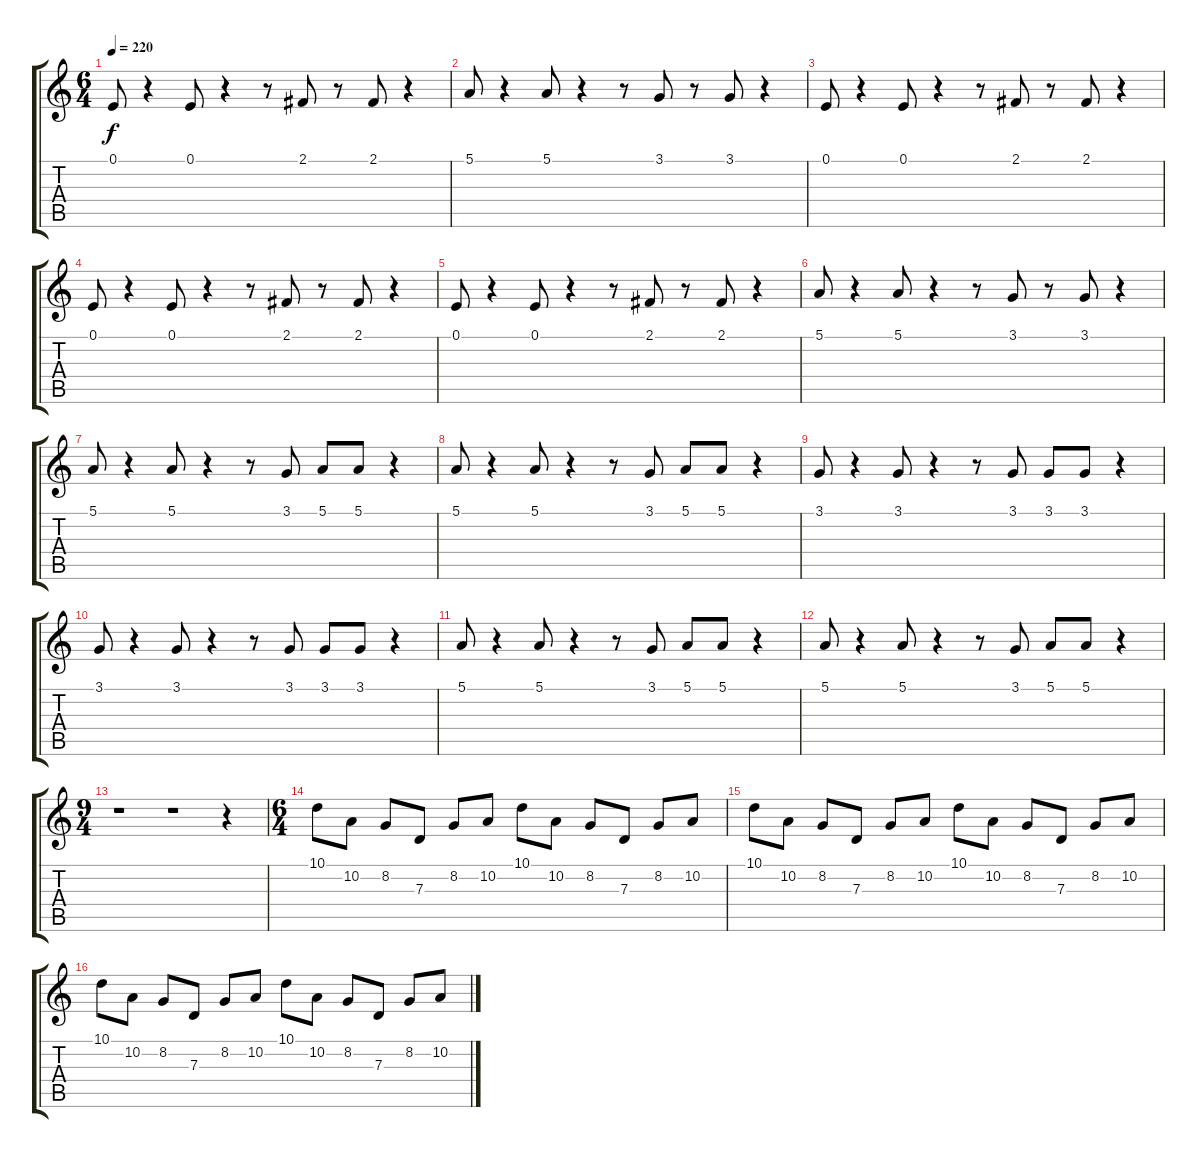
\track "" {instrument frenchhorn}
\staff {score tabs}
\tuning (E4 B3 G3 D3 A2 E2) {hide}
\ts (6 4)
\tempo 220
\clef g2
\ks c
0.1.8{dy f} r.4 0.1.8 r.4 r.8 2.1.8 r.8 2.1.8 r.4 |
5.1.8 r.4 5.1.8 r.4 r.8 3.1.8 r.8 3.1.8 r.4 |
0.1.8 r.4 0.1.8 r.4 r.8 2.1.8 r.8 2.1.8 r.4 |
0.1.8 r.4 0.1.8 r.4 r.8 2.1.8 r.8 2.1.8 r.4 |
0.1.8 r.4 0.1.8 r.4 r.8 2.1.8 r.8 2.1.8 r.4 |
5.1.8 r.4 5.1.8 r.4 r.8 3.1.8 r.8 3.1.8 r.4 |
5.1.8 r.4 5.1.8 r.4 r.8 3.1.8 5.1.8 5.1.8 r.4 |
5.1.8 r.4 5.1.8 r.4 r.8 3.1.8 5.1.8 5.1.8 r.4 |
3.1.8 r.4 3.1.8 r.4 r.8 3.1.8 3.1.8 3.1.8 r.4 |
3.1.8 r.4 3.1.8 r.4 r.8 3.1.8 3.1.8 3.1.8 r.4 |
5.1.8 r.4 5.1.8 r.4 r.8 3.1.8 5.1.8 5.1.8 r.4 |
5.1.8 r.4 5.1.8 r.4 r.8 3.1.8 5.1.8 5.1.8 r.4 |
\ts (9 4)
r.1 r.1 r.4 |
\ts (6 4)
10.1.8{balance 8 instrument flute} 10.2.8 8.2.8 7.3.8 8.2.8 10.2.8 10.1.8 10.2.8 8.2.8 7.3.8 8.2.8 10.2.8 |
10.1.8 10.2.8 8.2.8 7.3.8 8.2.8 10.2.8 10.1.8 10.2.8 8.2.8 7.3.8 8.2.8 10.2.8 |
10.1.8 10.2.8 8.2.8 7.3.8 8.2.8 10.2.8 10.1.8 10.2.8 8.2.8 7.3.8 8.2.8 10.2.8
